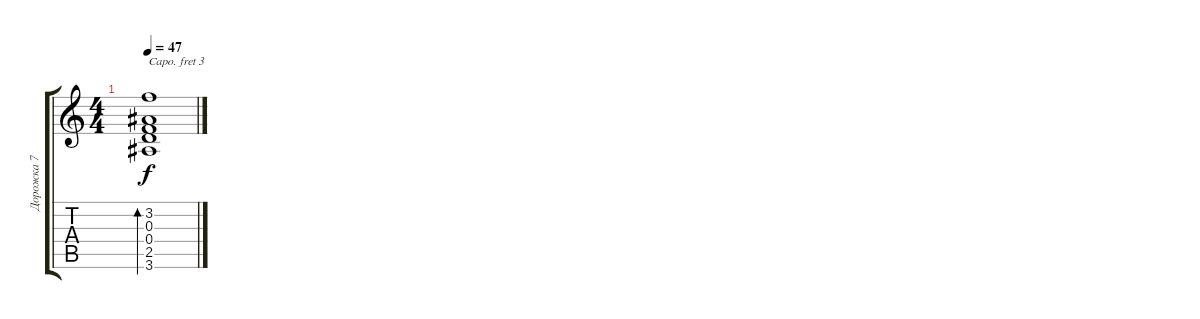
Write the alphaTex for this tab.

\track ("Дорожка 7" "Дорожка 7") {instrument electricguitarjazz}
\staff {score tabs}
\capo 3
\tuning (E4 B3 G3 D3 A2 E2) {hide}
\ts (4 4)
\tempo 47
\clef g2
\ks c
(3.2 0.3 0.4 2.5 3.6).1{bd 120 dy f}
